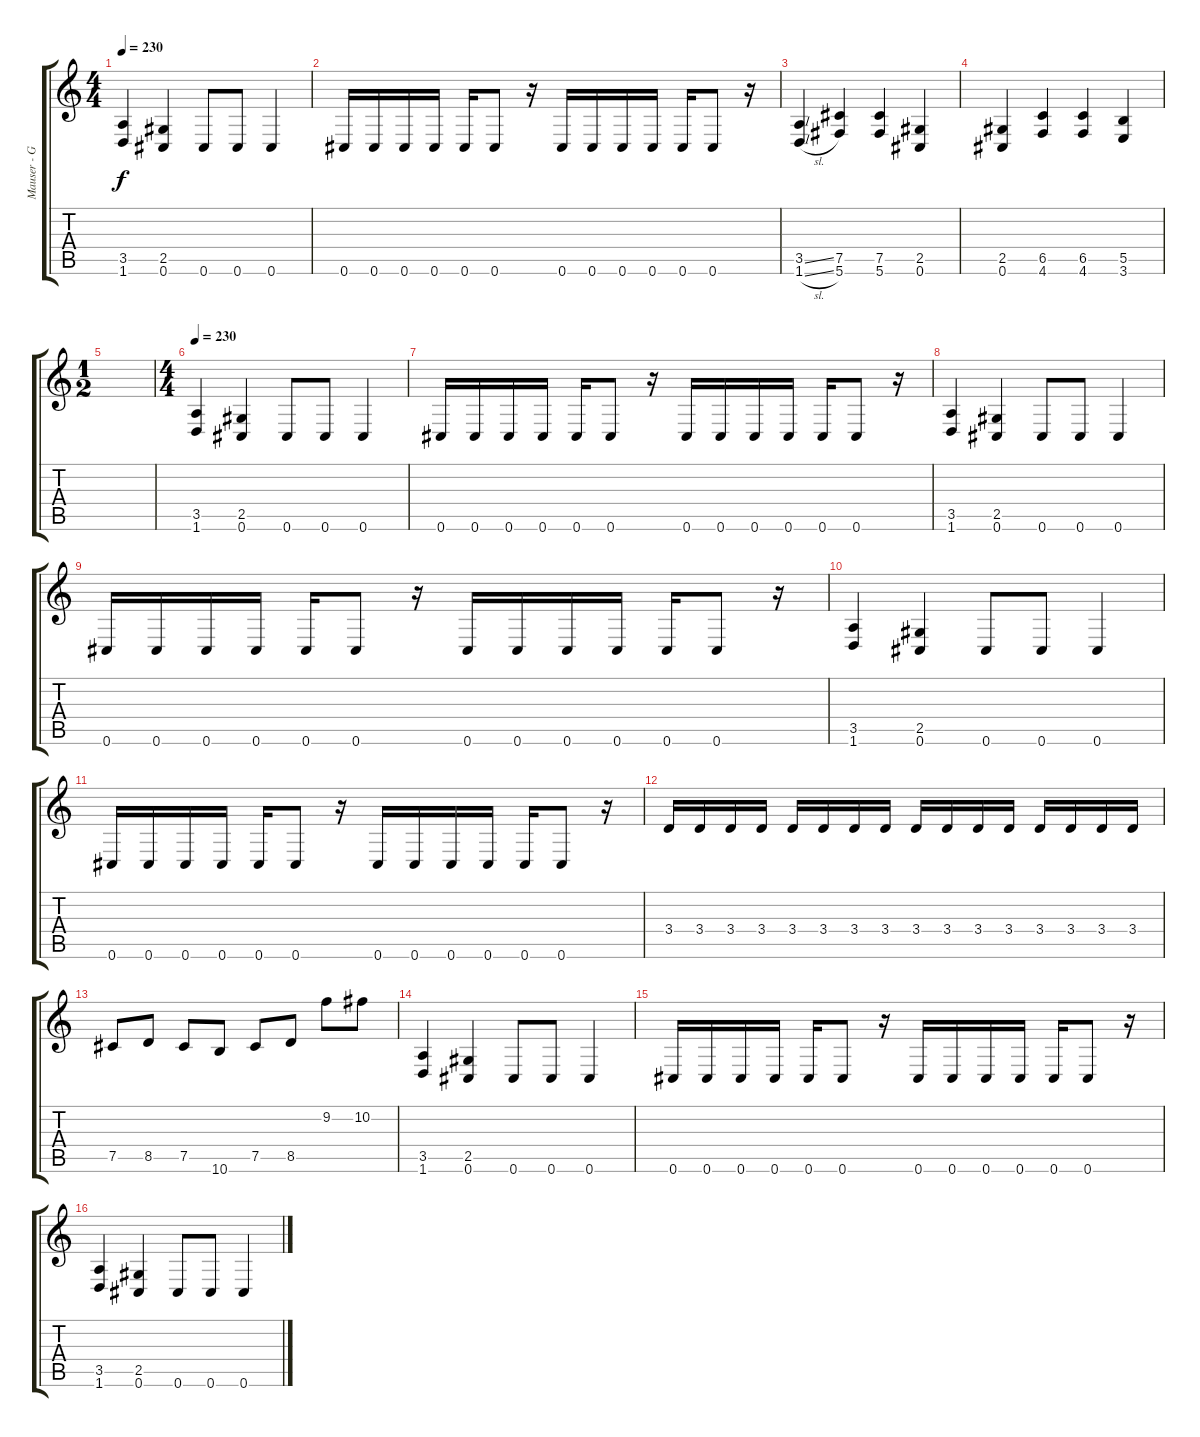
\track ("Mauser - Guitar" "Mauser - G") {instrument overdrivenguitar}
\staff {score tabs}
\tuning (Db4 Ab3 E3 B2 Gb2 Db2) {hide}
\ts (4 4)
\tempo 230
\clef g2
\ks c
(3.5 1.6).4{dy f} (2.5 0.6).4 0.6.8 0.6.8 0.6.4 |
0.6.16 0.6.16 0.6.16 0.6.16 0.6.16 0.6.8 r.16 0.6.16 0.6.16 0.6.16 0.6.16 0.6.16 0.6.8 r.16 |
(3.5{ss} 1.6{sl}).4 (7.5 5.6).4 (7.5 5.6).4 (2.5 0.6).4 |
(2.5 0.6).4 (6.5 4.6).4 (6.5 4.6).4 (5.5 3.6).4 |
\ts (1 2)
|
\ts (4 4)
\tempo 230
(3.5 1.6).4 (2.5 0.6).4 0.6.8 0.6.8 0.6.4 |
0.6.16 0.6.16 0.6.16 0.6.16 0.6.16 0.6.8 r.16 0.6.16 0.6.16 0.6.16 0.6.16 0.6.16 0.6.8 r.16 |
(3.5 1.6).4 (2.5 0.6).4 0.6.8 0.6.8 0.6.4 |
0.6.16 0.6.16 0.6.16 0.6.16 0.6.16 0.6.8 r.16 0.6.16 0.6.16 0.6.16 0.6.16 0.6.16 0.6.8 r.16 |
(3.5 1.6).4 (2.5 0.6).4 0.6.8 0.6.8 0.6.4 |
0.6.16 0.6.16 0.6.16 0.6.16 0.6.16 0.6.8 r.16 0.6.16 0.6.16 0.6.16 0.6.16 0.6.16 0.6.8 r.16 |
3.4.16 3.4.16 3.4.16 3.4.16 3.4.16 3.4.16 3.4.16 3.4.16 3.4.16 3.4.16 3.4.16 3.4.16 3.4.16 3.4.16 3.4.16 3.4.16 |
7.5.8 8.5.8 7.5.8 10.6.8 7.5.8 8.5.8 9.2.8 10.2.8 |
(3.5 1.6).4 (2.5 0.6).4 0.6.8 0.6.8 0.6.4 |
0.6.16 0.6.16 0.6.16 0.6.16 0.6.16 0.6.8 r.16 0.6.16 0.6.16 0.6.16 0.6.16 0.6.16 0.6.8 r.16 |
(3.5 1.6).4 (2.5 0.6).4 0.6.8 0.6.8 0.6.4
